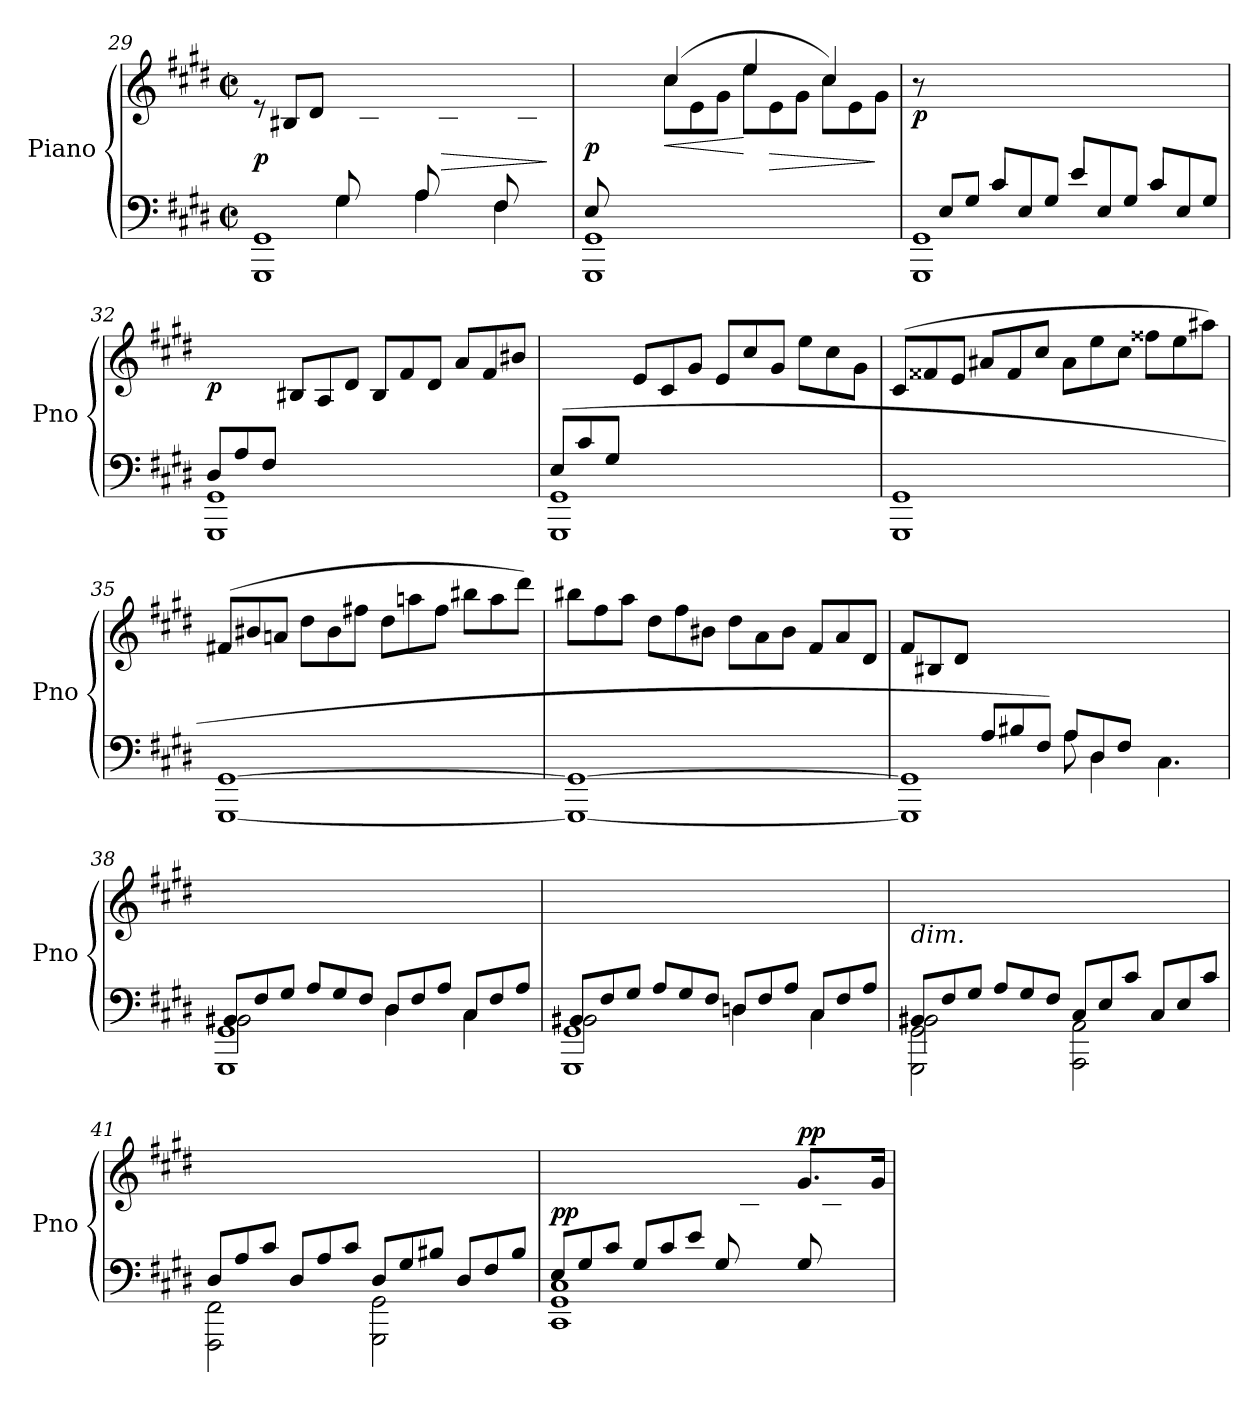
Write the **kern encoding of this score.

**kern	**kern	**dynam
*part1	*part1	*part1
*staff2	*staff1	*staff1/2
*I"Piano	*	*
*I'Pno	*	*
!!LO:LB:g=z
*clefF4	*clefG2	*
*k[f#c#g#d#]	*k[f#c#g#d#]	*
*M4/4	*M4/4	*
*met(c|)	*met(c|)	*
=29	=29	=29
*^	*	*
*	*^	*	*
*	*	*	*Xtuplet	*
*	*	*	*^	*
!	!	!	!	!	!LO:DY:b
4ryy	4ryy	1GGG# 1GG#	12re	3ryy	p
.	.	.	12B#X/L	.	.
.	.	.	12d#/J	.	.
*	*Xtuplet	*	*	*	*
4G#\	12G#/L	.	2.ryy	.	.
.	6ryy	.	.	12B#\	.
.	.	.	.	12d#\J	.
4A\	12A/L	.	.	12ryy	.
!	!	!	!	!	!LO:HP:b
.	6ryy	.	.	12B#\	>
.	.	.	.	12d#\J	.
4F#\	12F#/L	.	.	12ryy	.
.	6ryy	.	.	12B#\	.
.	.	.	.	12d#\J	]
*	*v	*v	*	*	*
=30	=30	=30	=30	=30
!	!	!	!	!LO:DY:b
12E/L	1GGG# 1GG#	12ryy	4ryy	p
12%11ryy	.	12e\	.	.
.	.	12g#\J	.	.
!	!	!	!	!LO:HP:b
.	.	(>4cc#/	12cc#\L	<
.	.	.	12e\	.
.	.	.	12g#\J	.
.	.	4ee/	12ee\L	[
!	!	!	!	!LO:HP:b
.	.	.	12e\	>
.	.	.	12g#\J	.
.	.	4cc#/)	12cc#\L	.
.	.	.	12e\	.
.	.	.	12g#\J	]
!!LO:LB:g=z
=31	=31	=31	=31	=31
*	*^	*	*	*
!	!	!	!	!	!LO:DY:b
*	*	*	*v	*v	*
12ryy	4ryy	1GGG# 1GG#	12r	p
12E/L	.	.	12%11ryy	.
12G#/J	.	.	.	.
4c#/	12c#/L	.	.	.
.	12E/	.	.	.
.	12G#/J	.	.	.
4e/	12e/L	.	.	.
.	12E/	.	.	.
.	12G#/J	.	.	.
4c#/	12c#/L	.	.	.
.	12E/	.	.	.
.	12G#/J	.	.	.
*	*v	*v	*	*
=32	=32	=32	=32
!	!	!	!LO:DY:b
(>12D#/L	1GGG# 1GG#	4ryy	p
12A/	.	.	.
12F#/J	.	.	.
2.ryy	.	12B#X/L	.
.	.	12A/	.
.	.	12d#/J	.
.	.	12B#/L	.
.	.	12f#/	.
.	.	12d#/J	.
.	.	12a/L	.
.	.	12f#/	.
.	.	12b#X/J)	.
=33	=33	=33	=33
(>12E/L	1GGG# 1GG#	4ryy	.
12c#/	.	.	.
12G#/J	.	.	.
2.ryy	.	12e/L	.
.	.	12c#/	.
.	.	12g#/J	.
.	.	12e/L	.
.	.	12cc#/	.
.	.	12g#/J	.
.	.	12ee\L	.
.	.	12cc#\	.
.	.	12g#\J)	.
*v	*v	*	*
!!LO:LB:g=z
=34	=34	=34
1GGG# 1GG#	(>12c#/L	.
.	12f##X/	.
.	12e/J	.
.	12a#X/L	.
.	12f##/	.
.	12cc#/J	.
.	12a#\L	.
.	12ee\	.
.	12cc#\J	.
.	12ff##X\L	.
.	12ee\	.
.	12aa#X\J)	.
=35	=35	=35
[1GGG# [1GG#	(>12f#X/L	.
.	12b#X/	.
.	12an/J	.
.	12dd#\L	.
.	12b#\	.
.	12ff#X\J	.
.	12dd#\L	.
.	12aan\	.
.	12ff#\J	.
.	12bb#X\L	.
.	12aa\	.
.	12ddd#\J)	.
=36	=36	=36
1GGG#_ 1GG#_	(>12bb#X\L	.
.	12ff#\	.
.	12aa\J	.
.	12dd#\L	.
.	12ff#\	.
.	12b#X\J	.
.	12dd#\L	.
.	12a\	.
.	12b#\J	.
.	12f#/L	.
.	12a/	.
.	12d#/J	.
!!LO:LB:g=z
=37	=37	=37
*^	*	*
*	*^	*	*
4ryy	2ryy	1GGG#] 1GG#]	12f#/L	.
.	.	.	12B#X/	.
.	.	.	12d#/J	.
12A/L	.	.	2.ryy	.
12B#X/	.	.	.	.
12F#/J)	.	.	.	.
12A/L	12A\	.	.	.
12D#/	6D#\	.	.	.
12F#/J	.	.	.	.
12C#/Lyy	6.C#\	.	.	.
12F#/	.	.	.	.
12A/J	.	.	.	.
=38	=38	=38	=38	=38
12BB#X/L	2BB#\	1GGG# 1GG#	1ryy	.
12F#/	.	.	.	.
12G#/J	.	.	.	.
12A/L	.	.	.	.
12G#/	.	.	.	.
12F#/J	.	.	.	.
12D#/L	4D#\	.	.	.
12F#/	.	.	.	.
12A/J	.	.	.	.
12C#/L	4C#\	.	.	.
12F#/	.	.	.	.
12A/J	.	.	.	.
=39	=39	=39	=39	=39
12BB#X/L	2BB#\	1GGG# 1GG#	1ryy	.
12F#/	.	.	.	.
12G#/J	.	.	.	.
12A/L	.	.	.	.
12G#/	.	.	.	.
12F#/J	.	.	.	.
12Dn/L	4D\	.	.	.
12F#/	.	.	.	.
12A/J	.	.	.	.
12C#/L	4C#\	.	.	.
12F#/	.	.	.	.
12A/J	.	.	.	.
!!LO:PB:g=z
=40	=40	=40	=40	=40
!	!	!	!LO:TX:b:i:t=dim.	!
12BB#X/L	2BB#\	2GGG#\ 2GG#\	1ryy	.
12F#/	.	.	.	.
12G#/J	.	.	.	.
12A/L	.	.	.	.
12G#/	.	.	.	.
12F#/J	.	.	.	.
12C#/L	2ryy	2AAA\ 2AA\	.	.
12E/	.	.	.	.
12c#/J	.	.	.	.
12C#/L	.	.	.	.
12E/	.	.	.	.
12c#/J	.	.	.	.
*	*v	*v	*	*
=41	=41	=41	=41
12D#/L	2FFF#\ 2FF#\	1ryy	.
12A/	.	.	.
12c#/J	.	.	.
12D#/L	.	.	.
12A/	.	.	.
12c#/J	.	.	.
12D#/L	2GGG#\ 2GG#\	.	.
12G#/	.	.	.
12B#X/J	.	.	.
12D#/L	.	.	.
12F#/	.	.	.
12B#/J	.	.	.
=42	=42	=42	=42
*	*	*^	*
!	!	!	!	!LO:DY:a=2
12E/L	1CC# 1GG# 1C#	2ryy	12%7ryy	pp
12G#/	.	.	.	.
12c#/J	.	.	.	.
12G#/L	.	.	.	.
12c#/	.	.	.	.
12e/J	.	.	.	.
12G#/L	.	4ryy	.	.
6ryy	.	.	12c#/	.
.	.	.	12e/J	.
!	!	!	!	!LO:DY:a
12G#/L	.	8.g#/L	12ryy	pp
6ryy	.	.	12c#\	.
.	.	.	12e\J	.
.	.	16g#/Jk	.	.
*v	*v	*	*	*
*	*v	*v	*
=	=	=
*-	*-	*-
